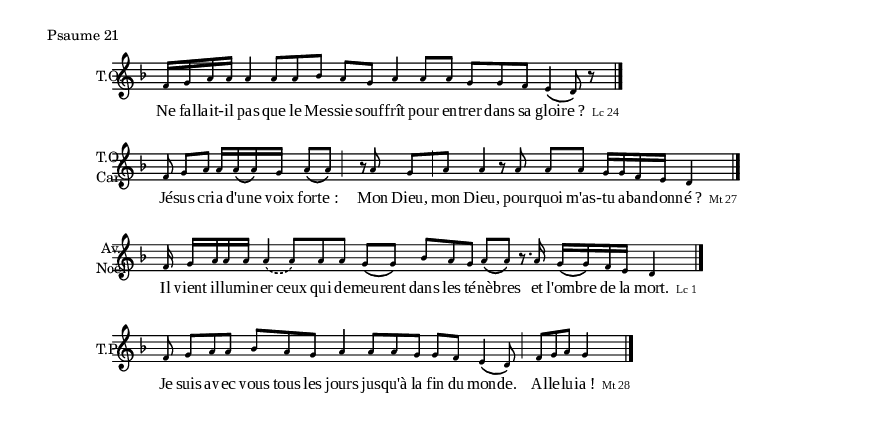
\version "2.12.0"
\include "definitions.ly"
\markup { Psaume 21}


\relative a' { 
	\new Staff {
		\cadenzaOn
		\key f \major
		\set Staff.instrumentName = \markup{ \center-column { T.O. } }
		
		f16[ g a a] a4 \times 2/3 {a8[ a bes]} a[ g] a4 a8[ a] 
		\times 2/3 { g[ g f] }
		e4\( d8\) r
		
		
		
		\endBar
	}

	\addlyrics {
		Ne fal -- lait- -- il pas que le Mes -- sie souf -- frît pour en -- trer dans sa gloi -- "re ?"
 		\markup { \citation #"Lc 24" } }
	
	
}
\relative a' { 
	\new Staff {
		\cadenzaOn
		\key f \major
		\set Staff.instrumentName = \markup{ \center-column { T.O. Car. } }
		
		f8 g[ a] a16[ a\( a\) g] a8[\( a\)] \cesure \pespace
		r a g[ \cesure a] a4 r8 a a[ a] g16[ g f e] d4
		
		
		
		\endBar
	}

	\addlyrics {
		Jé -- sus cri -- a d'u -- ne voix for -- "te :"  Mon Dieu, mon Dieu, pour -- quoi m'as -- -tu a -- ban -- don -- "né ?"
 		\markup { \citation #"Mt 27" } }
	
	
}
\relative a' { 
	\new Staff {
		\cadenzaOn
		\key f \major
		\set Staff.instrumentName = \markup{ \center-column { Av. Noël } }
		
		f16 g[ a a a]
		\slurDashed
		a4( 
		\times 2/3 { a8)[ a a] }
		g[\( g\)] 
		\times 2/3 { bes[ a g] } a[\( a\)] 
		\pespace
		r8. a16 g[\( g\) f e] d4
		
		
		
		\endBar
	}

	\addlyrics {
		Il vient il -- lu -- min -- er ceux qui de -- meu -- rent dans les té -- nè -- bres et l'om -- bre de la mort.
 		\markup { \citation #"Lc 1" } }
	
	
}


\relative a' { 
	\new Staff {
		\cadenzaOn
		\key f \major
		\set Staff.instrumentName = \markup{ \center-column { T.P. } }
		
		f8 \times 2/3 { g[ a a] } \times 2/3 { bes[ a g] } a4 \times 2/3 { a8[ a g] } g[ f] \times 2/3 { e4\( d8\) }
		\cesureall \pespace \times 2/3 {f8[ g a]} g4
		
		
		
		\endBar
	}

	\addlyrics {
		Je suis av -- ec vous tous les jours jus -- qu'à la fin du mon -- de. Al -- le -- lu -- "ia !"
 		\markup { \citation #"Mt 28" } }
	
	
}

